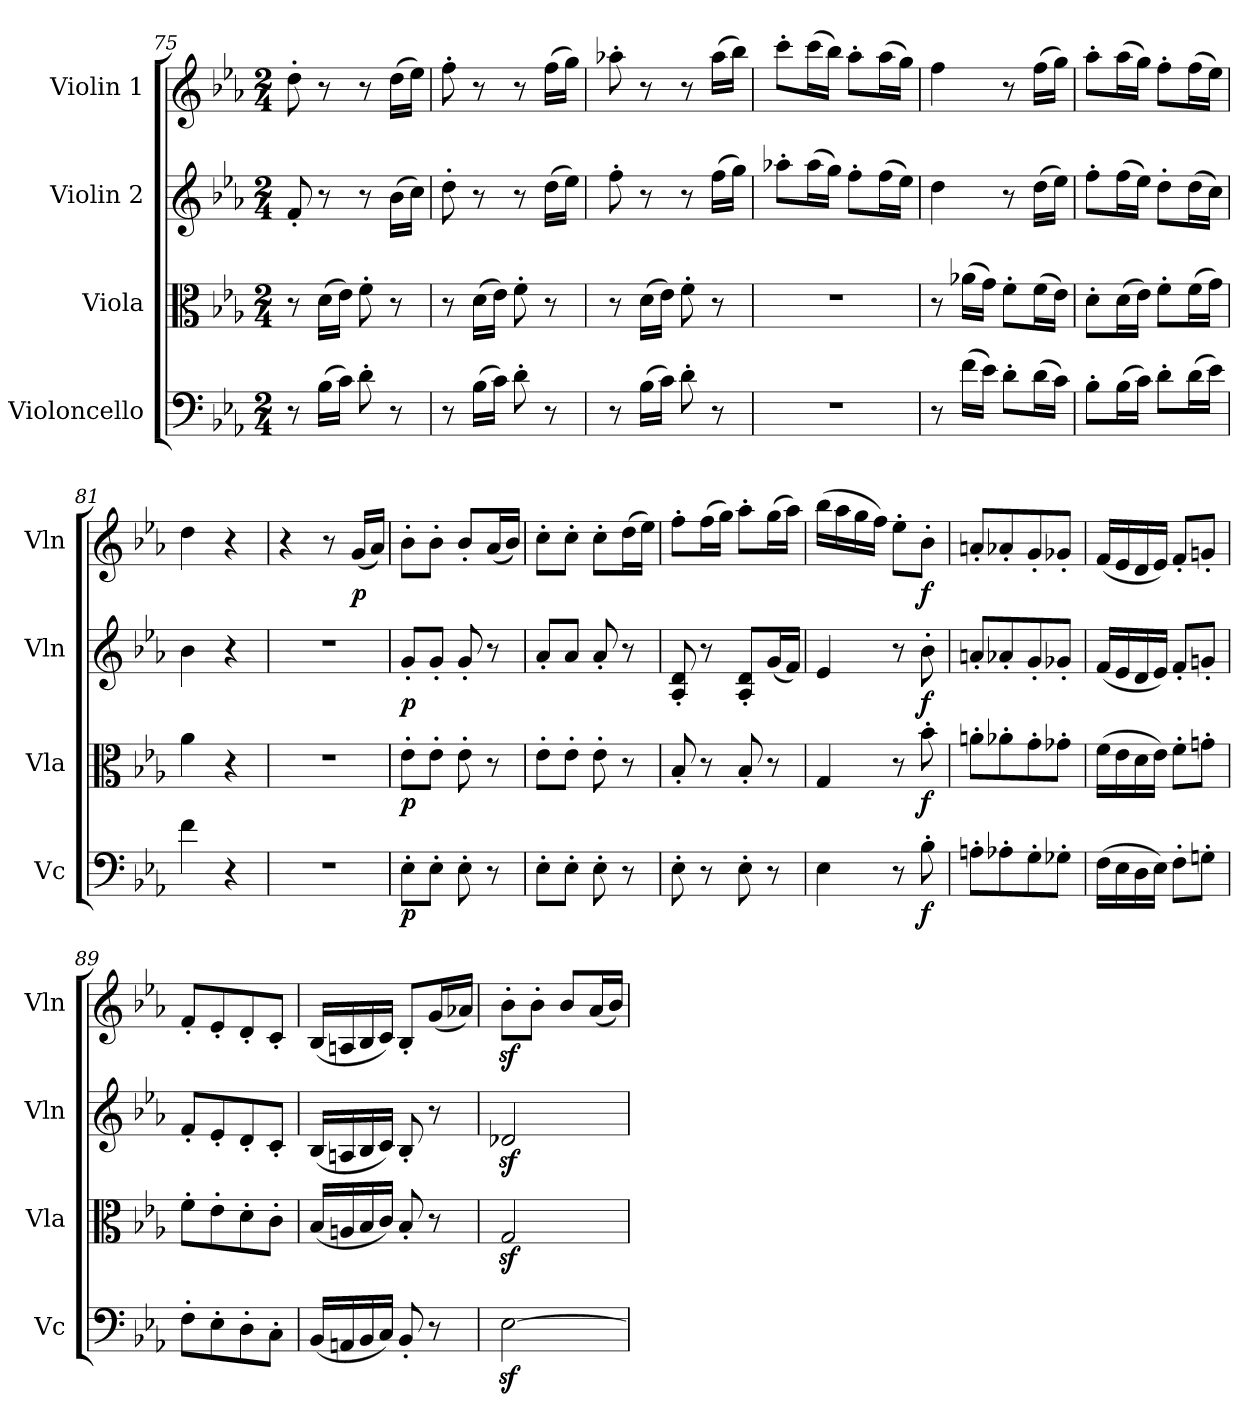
**kern	**dynam	**kern	**dynam	**kern	**dynam	**kern	**dynam
*part4	*part4	*part3	*part3	*part2	*part2	*part1	*part1
*staff4	*staff4	*staff3	*staff3	*staff2	*staff2	*staff1	*staff1
*I"Violoncello	*	*I"Viola	*	*I"Violin 2	*	*I"Violin 1	*
*I'Vc	*	*I'Vla	*	*I'Vln	*	*I'Vln	*
*clefF4	*	*clefC3	*	*clefG2	*	*clefG2	*
*k[b-e-a-]	*	*k[b-e-a-]	*	*k[b-e-a-]	*	*k[b-e-a-]	*
*M2/4	*	*M2/4	*	*M2/4	*	*M2/4	*
=75	=75	=75	=75	=75	=75	=75	=75
8r	.	8r	.	8f'/	.	8dd'\	.
(>16B-\LL	.	(>16d\LL	.	8r	.	8r	.
16c\JJ)	.	16e-\JJ)	.	.	.	.	.
8d'\	.	8f'\	.	8r	.	8r	.
8r	.	8r	.	(>16b-\LL	.	(>16dd\LL	.
.	.	.	.	16cc\JJ)	.	16ee-\JJ)	.
!!LO:PB:g=z
=76	=76	=76	=76	=76	=76	=76	=76
8r	.	8r	.	8dd'\	.	8ff'\	.
(>16B-\LL	.	(>16d\LL	.	8r	.	8r	.
16c\JJ)	.	16e-\JJ)	.	.	.	.	.
8d'\	.	8f'\	.	8r	.	8r	.
8r	.	8r	.	(>16dd\LL	.	(>16ff\LL	.
.	.	.	.	16ee-\JJ)	.	16gg\JJ)	.
=77	=77	=77	=77	=77	=77	=77	=77
8r	.	8r	.	8ff'\	.	8aa-X'\	.
(>16B-\LL	.	(>16d\LL	.	8r	.	8r	.
16c\JJ)	.	16e-\JJ)	.	.	.	.	.
8d'\	.	8f'\	.	8r	.	8r	.
8r	.	8r	.	(>16ff\LL	.	(>16aa-\LL	.
.	.	.	.	16gg\JJ)	.	16bb-\JJ)	.
=78	=78	=78	=78	=78	=78	=78	=78
2r	.	2r	.	8aa-X'\L	.	8ccc'\L	.
.	.	.	.	(>16aa-\L	.	(>16ccc\L	.
.	.	.	.	16gg\JJ)	.	16bb-\JJ)	.
.	.	.	.	8ff'\L	.	8aa-'\L	.
.	.	.	.	(>16ff\L	.	(>16aa-\L	.
.	.	.	.	16ee-\JJ)	.	16gg\JJ)	.
=79	=79	=79	=79	=79	=79	=79	=79
8r	.	8r	.	4dd\	.	4ff\	.
(>16f\LL	.	(>16a-X\LL	.	.	.	.	.
16e-\JJ)	.	16g\JJ)	.	.	.	.	.
8d'\L	.	8f'\L	.	8r	.	8r	.
(>16d\L	.	(>16f\L	.	(>16dd\LL	.	(>16ff\LL	.
16c\JJ)	.	16e-\JJ)	.	16ee-\JJ)	.	16gg\JJ)	.
=80	=80	=80	=80	=80	=80	=80	=80
8B-'\L	.	8d'\L	.	8ff'\L	.	8aa-'\L	.
(>16B-\L	.	(>16d\L	.	(>16ff\L	.	(>16aa-\L	.
16c\JJ)	.	16e-\JJ)	.	16ee-\JJ)	.	16gg\JJ)	.
8d'\L	.	8f'\L	.	8dd'\L	.	8ff'\L	.
(>16d\L	.	(>16f\L	.	(>16dd\L	.	(>16ff\L	.
16e-\JJ)	.	16g\JJ)	.	16cc\JJ)	.	16ee-\JJ)	.
=81	=81	=81	=81	=81	=81	=81	=81
4f\	.	4a-\	.	4b-\	.	4dd\	.
4r	.	4r	.	4r	.	4r	.
=82	=82	=82	=82	=82	=82	=82	=82
2r	.	2r	.	2r	.	4r	.
.	.	.	.	.	.	8r	.
!	!	!	!	!	!	!	!LO:DY:b
.	.	.	.	.	.	(<16g/LL	p
.	.	.	.	.	.	16a-/JJ)	.
!!LO:LB:g=z
=83	=83	=83	=83	=83	=83	=83	=83
!	!LO:DY:b	!	!LO:DY:b	!	!LO:DY:b	!	!
8E-'\L	p	8e-'\L	p	8g'/L	p	8b-'\L	.
8E-'\J	.	8e-'\J	.	8g'/J	.	8b-'\J	.
8E-'\	.	8e-'\	.	8g'/	.	8b-'/L	.
8r	.	8r	.	8r	.	(<16a-/L	.
.	.	.	.	.	.	16b-/JJ)	.
=84	=84	=84	=84	=84	=84	=84	=84
8E-'\L	.	8e-'\L	.	8a-'/L	.	8cc'\L	.
8E-'\J	.	8e-'\J	.	8a-/J	.	8cc'\J	.
8E-'\	.	8e-'\	.	8a-'/	.	8cc'\L	.
8r	.	8r	.	8r	.	(>16dd\L	.
.	.	.	.	.	.	16ee-\JJ)	.
=85	=85	=85	=85	=85	=85	=85	=85
8E-'\	.	8B-'/	.	8A-/' 8d/'	.	8ff'\L	.
8r	.	8r	.	8r	.	(>16ff\L	.
.	.	.	.	.	.	16gg\JJ)	.
8E-'\	.	8B-'/	.	8A-/' 8d/'L	.	8aa-'\L	.
8r	.	8r	.	(<16g/L	.	(>16gg\L	.
.	.	.	.	16f/JJ)	.	16aa-\JJ)	.
=86	=86	=86	=86	=86	=86	=86	=86
4E-\	.	4G/	.	4e-/	.	(>16bb-\LL	.
.	.	.	.	.	.	16aa-\	.
.	.	.	.	.	.	16gg\	.
.	.	.	.	.	.	16ff\JJ)	.
8r	.	8r	.	8r	.	8ee-'\L	.
!	!LO:DY:b	!	!LO:DY:b	!	!LO:DY:b	!	!LO:DY:b
8B-'\	f	8b-'\	f	8b-'\	f	8b-'\J	f
=87	=87	=87	=87	=87	=87	=87	=87
8An'\L	.	8an'\L	.	8an'/L	.	8an'/L	.
8A-X'\	.	8a-X'\	.	8a-X'/	.	8a-X'/	.
8G'\	.	8g'\	.	8g'/	.	8g'/	.
8G-X'\J	.	8g-X'\J	.	8g-X'/J	.	8g-X'/J	.
=88	=88	=88	=88	=88	=88	=88	=88
(>16F\LL	.	(>16f\LL	.	(<16f/LL	.	(<16f/LL	.
16E-\	.	16e-\	.	16e-/	.	16e-/	.
16D\	.	16d\	.	16d/	.	16d/	.
16E-\JJ)	.	16e-\JJ)	.	16e-/JJ)	.	16e-/JJ)	.
8F'\L	.	8f'\L	.	8f'/L	.	8f'/L	.
8Gn'\J	.	8gn'\J	.	8gn'/J	.	8gn'/J	.
=89	=89	=89	=89	=89	=89	=89	=89
8F'\L	.	8f'\L	.	8f'/L	.	8f'/L	.
8E-'\	.	8e-'\	.	8e-'/	.	8e-'/	.
8D'\	.	8d'\	.	8d'/	.	8d'/	.
8C'\J	.	8c'\J	.	8c'/J	.	8c'/J	.
!!LO:LB:g=z
=90	=90	=90	=90	=90	=90	=90	=90
(<16BB-/LL	.	(<16B-/LL	.	(<16B-/LL	.	(<16B-/LL	.
16AAn/	.	16An/	.	16An/	.	16An/	.
16BB-/	.	16B-/	.	16B-/	.	16B-/	.
16C/JJ)	.	16c/JJ)	.	16c/JJ)	.	16c/JJ)	.
8BB-'/	.	8B-'/	.	8B-'/	.	8B-'/L	.
8r	.	8r	.	8r	.	(<16g/L	.
.	.	.	.	.	.	16a-X/JJ)	.
=91	=91	=91	=91	=91	=91	=91	=91
[2E-z<\	.	2Gz</	.	2d-Xz</	.	8b-z<'\L	.
.	.	.	.	.	.	8b-'\J	.
.	.	.	.	.	.	8b-/L	.
.	.	.	.	.	.	(<16a-/L	.
.	.	.	.	.	.	16b-/JJ)	.
=	=	=	=	=	=	=	=
*-	*-	*-	*-	*-	*-	*-	*-
